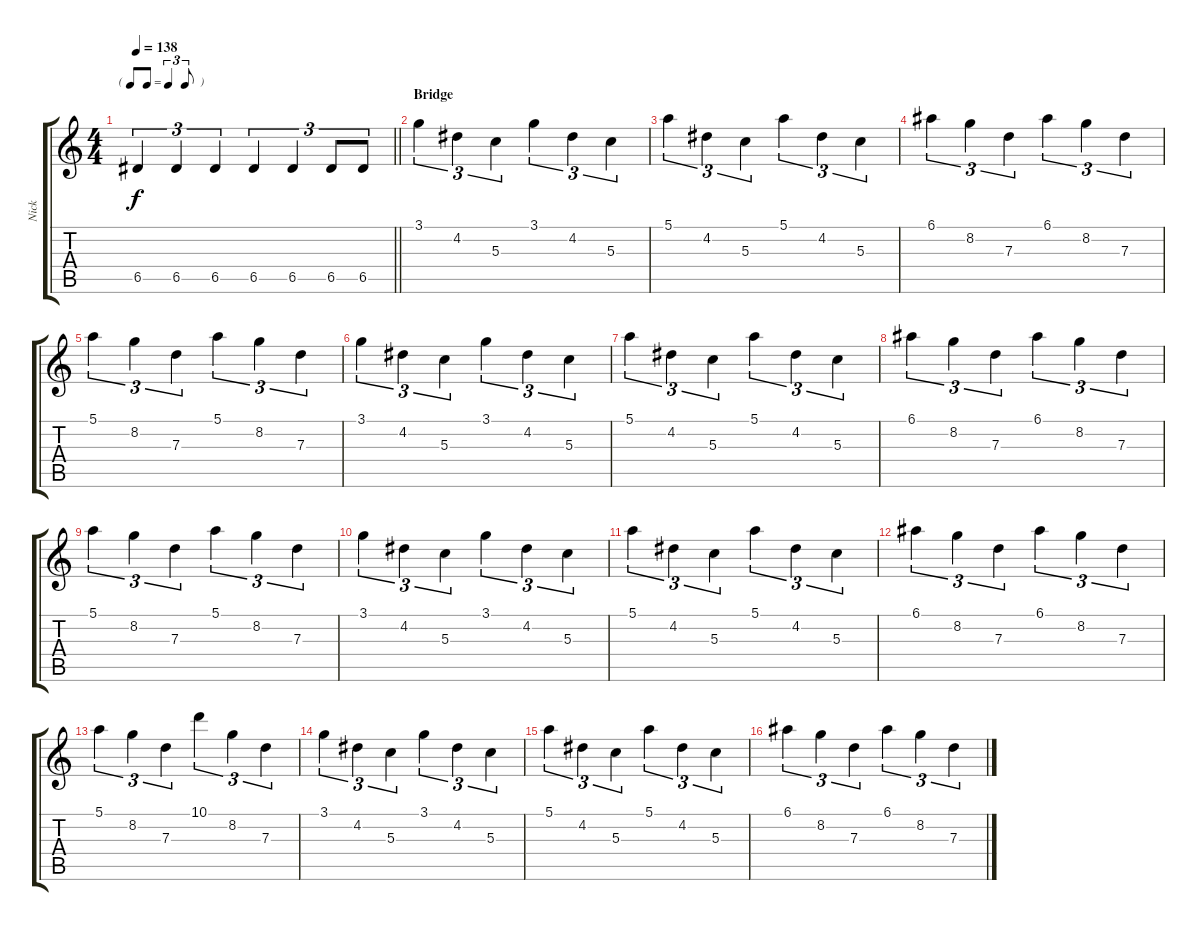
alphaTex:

\track ("Nick" "Nick") {instrument distortionguitar}
\staff {score tabs}
\tuning (E4 B3 G3 D3 A2 E2) {hide}
\ts (4 4)
\tf triplet8th
\tempo 138
\clef g2
\barLineRight lightlight
\ks c
6.5.4{tu (3 2) dy f} 6.5.4{tu (3 2)} 6.5.4{tu (3 2)} 6.5.4{tu (3 2)} 6.5.4{tu (3 2)} 6.5.8{tu (3 2)} 6.5.8{tu (3 2)} |
\section ("" "Bridge")
3.1.4{tu (3 2) instrument electricguitarclean} 4.2.4{tu (3 2)} 5.3.4{tu (3 2)} 3.1.4{tu (3 2)} 4.2.4{tu (3 2)} 5.3.4{tu (3 2)} |
5.1.4{tu (3 2) instrument electricguitarclean} 4.2.4{tu (3 2)} 5.3.4{tu (3 2)} 5.1.4{tu (3 2)} 4.2.4{tu (3 2)} 5.3.4{tu (3 2)} |
6.1.4{tu (3 2) instrument electricguitarclean} 8.2.4{tu (3 2)} 7.3.4{tu (3 2)} 6.1.4{tu (3 2)} 8.2.4{tu (3 2)} 7.3.4{tu (3 2)} |
5.1.4{tu (3 2) instrument electricguitarclean} 8.2.4{tu (3 2)} 7.3.4{tu (3 2)} 5.1.4{tu (3 2)} 8.2.4{tu (3 2)} 7.3.4{tu (3 2)} |
3.1.4{tu (3 2) instrument electricguitarclean} 4.2.4{tu (3 2)} 5.3.4{tu (3 2)} 3.1.4{tu (3 2)} 4.2.4{tu (3 2)} 5.3.4{tu (3 2)} |
5.1.4{tu (3 2) instrument electricguitarclean} 4.2.4{tu (3 2)} 5.3.4{tu (3 2)} 5.1.4{tu (3 2)} 4.2.4{tu (3 2)} 5.3.4{tu (3 2)} |
6.1.4{tu (3 2) instrument electricguitarclean} 8.2.4{tu (3 2)} 7.3.4{tu (3 2)} 6.1.4{tu (3 2)} 8.2.4{tu (3 2)} 7.3.4{tu (3 2)} |
5.1.4{tu (3 2) instrument electricguitarclean} 8.2.4{tu (3 2)} 7.3.4{tu (3 2)} 5.1.4{tu (3 2)} 8.2.4{tu (3 2)} 7.3.4{tu (3 2)} |
3.1.4{tu (3 2) instrument electricguitarclean} 4.2.4{tu (3 2)} 5.3.4{tu (3 2)} 3.1.4{tu (3 2)} 4.2.4{tu (3 2)} 5.3.4{tu (3 2)} |
5.1.4{tu (3 2) instrument electricguitarclean} 4.2.4{tu (3 2)} 5.3.4{tu (3 2)} 5.1.4{tu (3 2)} 4.2.4{tu (3 2)} 5.3.4{tu (3 2)} |
6.1.4{tu (3 2) instrument electricguitarclean} 8.2.4{tu (3 2)} 7.3.4{tu (3 2)} 6.1.4{tu (3 2)} 8.2.4{tu (3 2)} 7.3.4{tu (3 2)} |
5.1.4{tu (3 2) instrument electricguitarclean} 8.2.4{tu (3 2)} 7.3.4{tu (3 2)} 10.1.4{tu (3 2)} 8.2.4{tu (3 2)} 7.3.4{tu (3 2)} |
3.1.4{tu (3 2) instrument electricguitarclean} 4.2.4{tu (3 2)} 5.3.4{tu (3 2)} 3.1.4{tu (3 2)} 4.2.4{tu (3 2)} 5.3.4{tu (3 2)} |
5.1.4{tu (3 2) instrument electricguitarclean} 4.2.4{tu (3 2)} 5.3.4{tu (3 2)} 5.1.4{tu (3 2)} 4.2.4{tu (3 2)} 5.3.4{tu (3 2)} |
6.1.4{tu (3 2) instrument electricguitarclean} 8.2.4{tu (3 2)} 7.3.4{tu (3 2)} 6.1.4{tu (3 2)} 8.2.4{tu (3 2)} 7.3.4{tu (3 2)}
